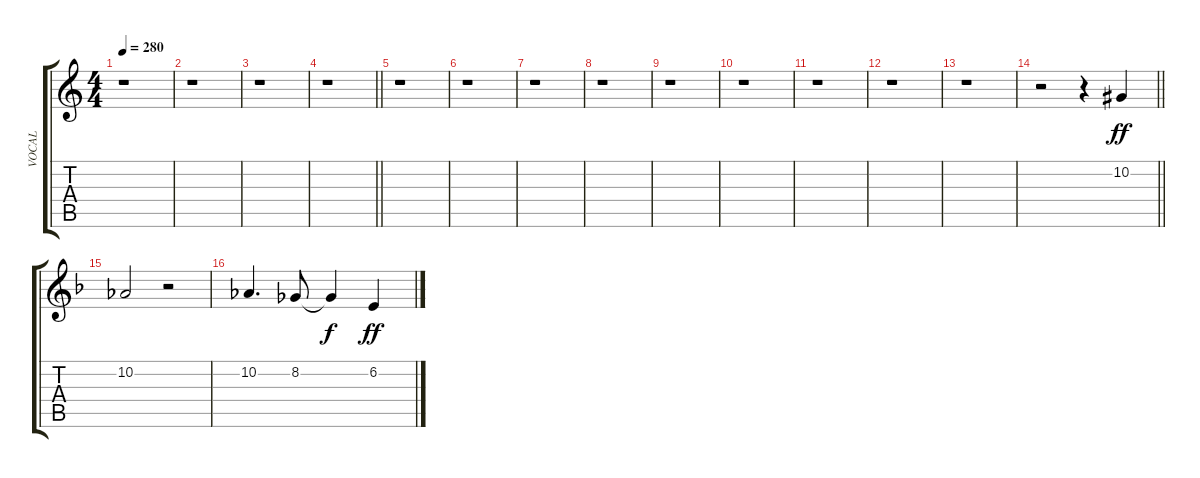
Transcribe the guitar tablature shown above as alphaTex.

\track ("VOCAL" "VOCAL") {instrument lead6voice bank 1}
\staff {score tabs}
\tuning (Eb4 Bb3 Gb3 Db3 Ab2 Eb2) {hide}
\ts (4 4)
\tempo 280
\clef g2
\ks c
r.1{dy ff} |
r.1 |
r.1 |
\barLineRight lightlight
r.1 |
r.1 |
r.1 |
r.1 |
r.1 |
r.1 |
r.1 |
r.1 |
r.1 |
r.1 |
\barLineRight lightlight
r.2 r.4 10.2.4 |
\ks dminor
10.2.2 r.2 |
10.2.4{d} 8.2.8 8.2{t}.4{dy f} 6.2.4{dy ff}
